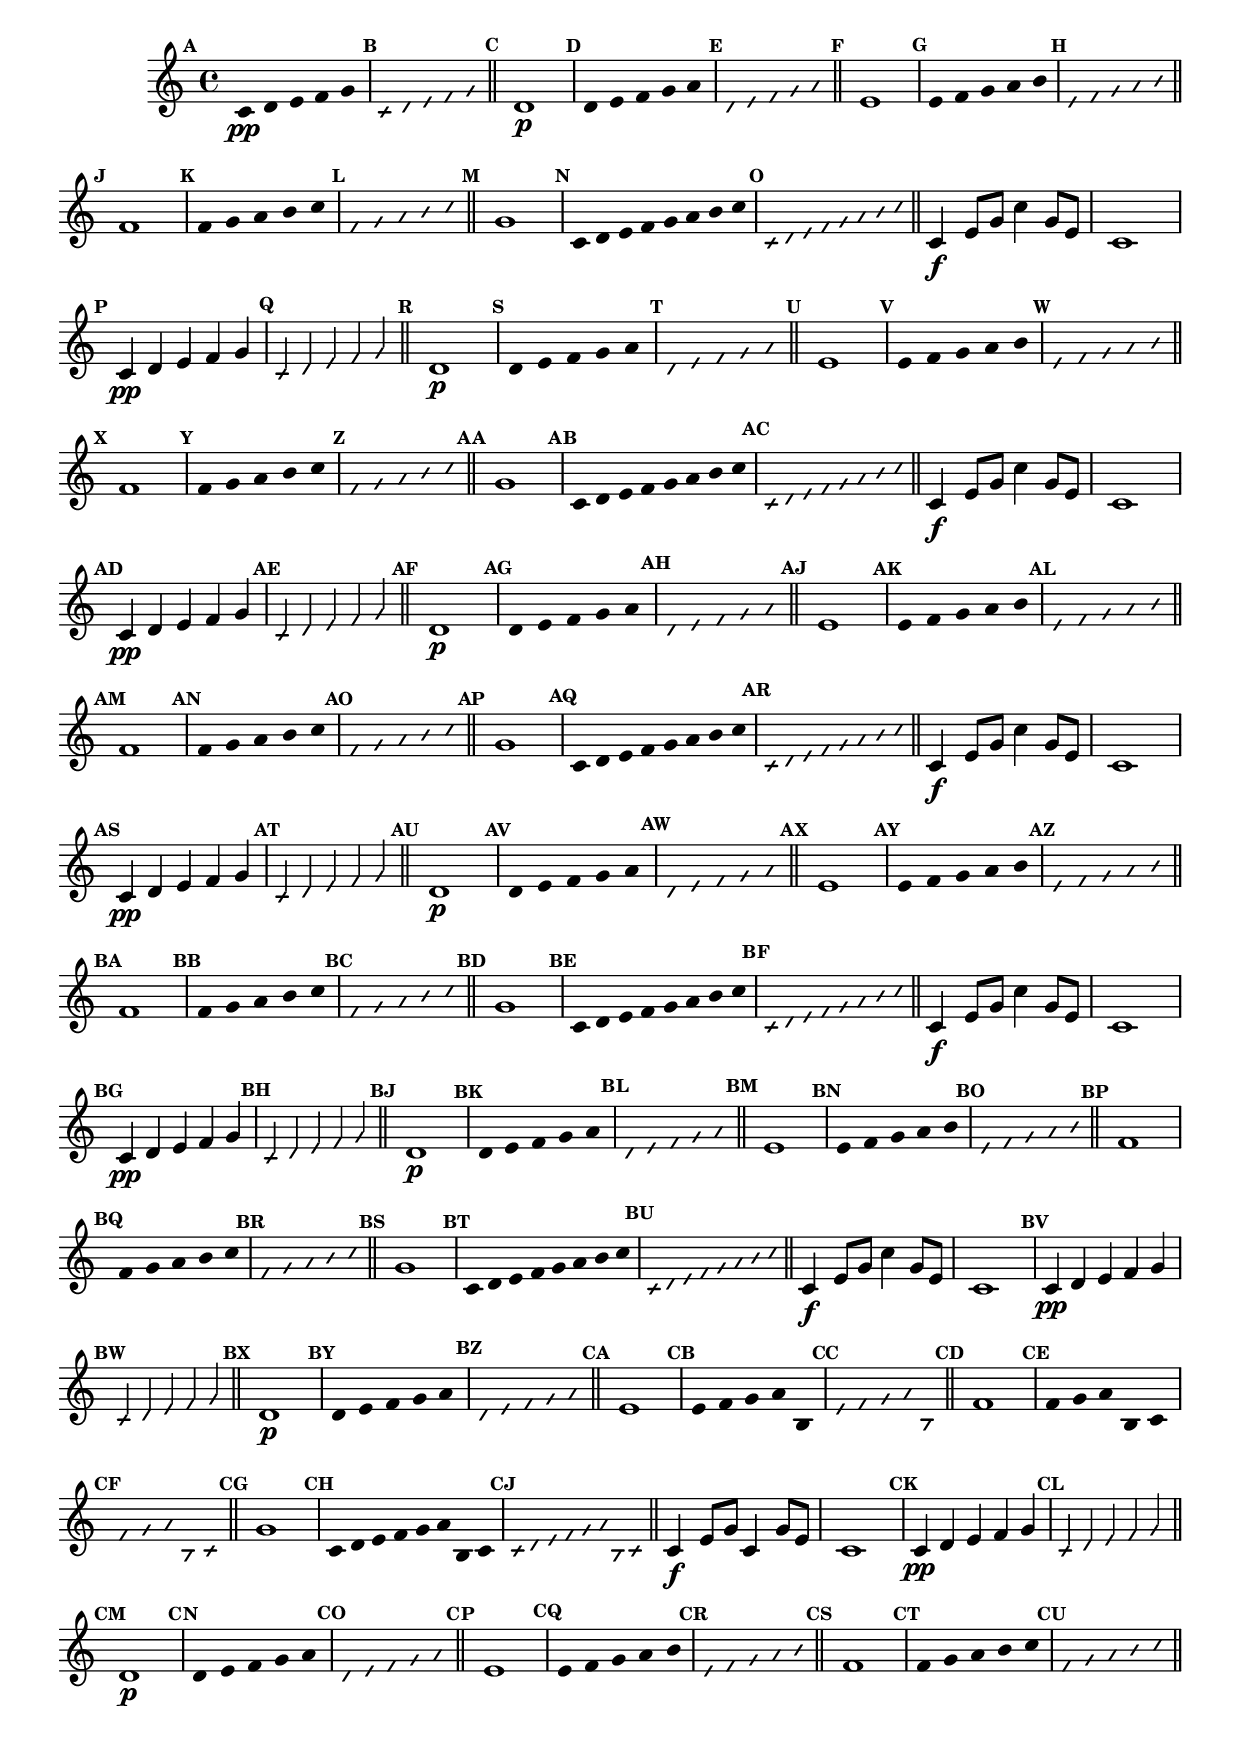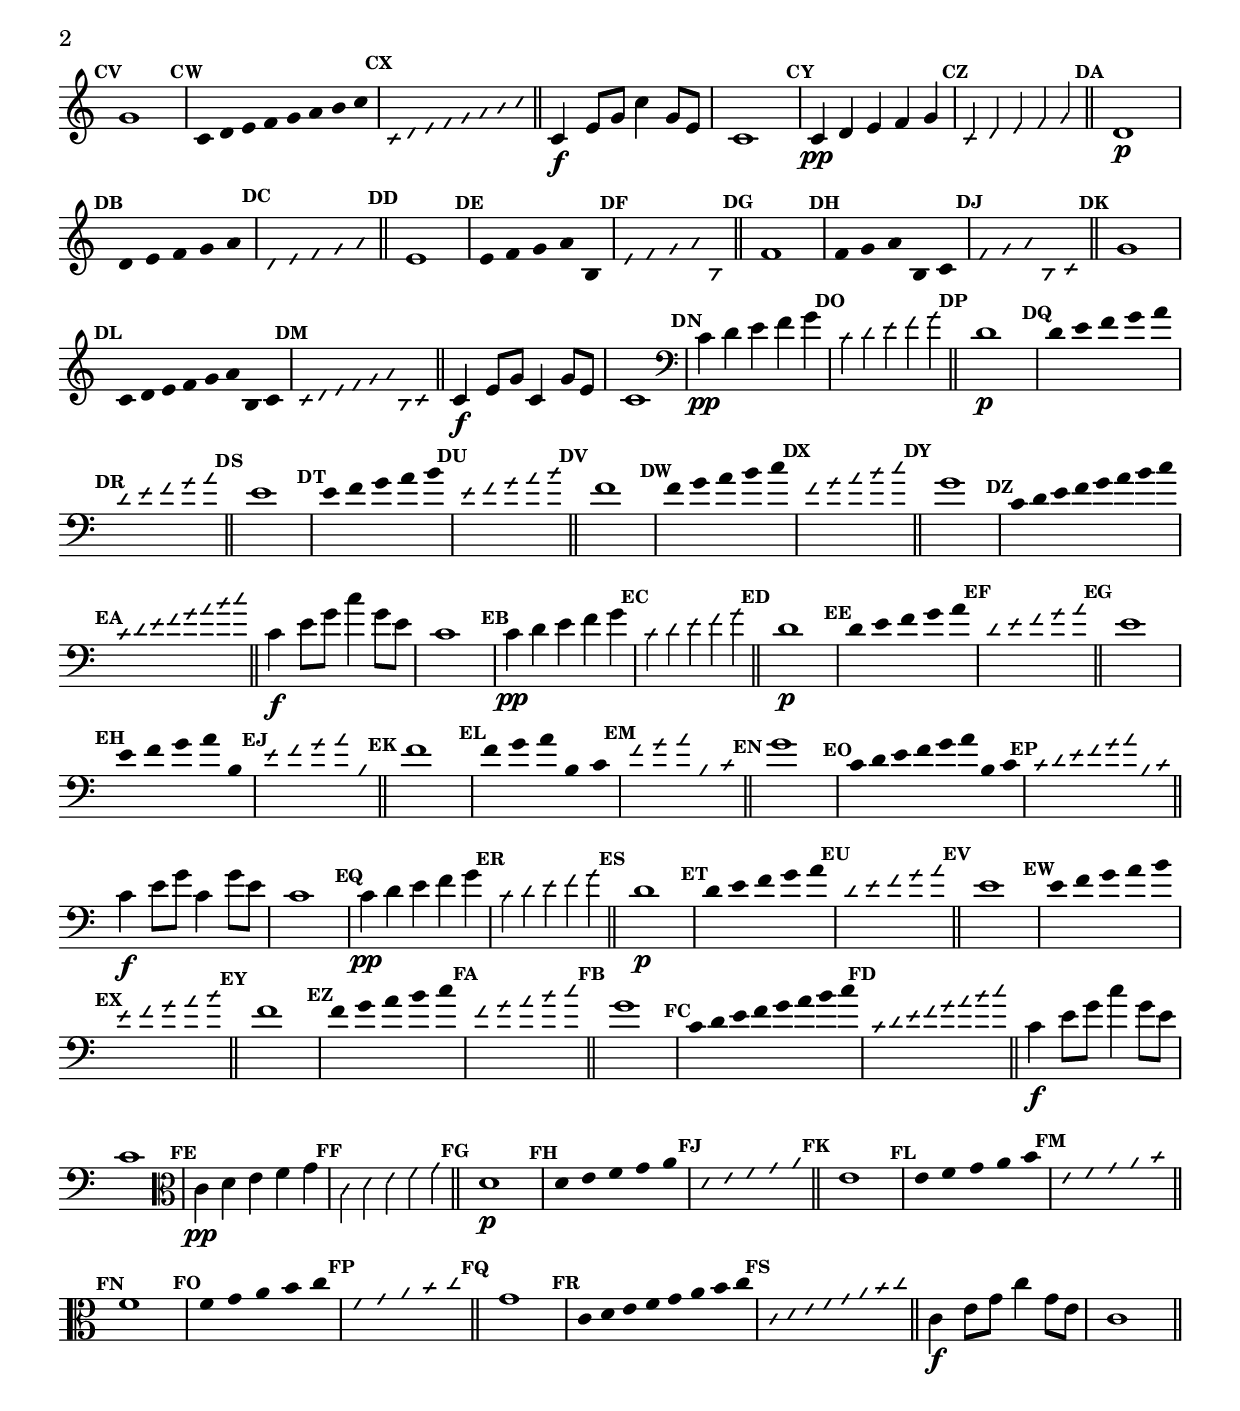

\version "2.16.0"

%\header { texidoc="35 - Aquecendo e Divertindo-se com a escala mixolidia" }

\relative c' {

  \key c \major

  \override Score.BarNumber #'transparent = ##t
  \override Score.RehearsalMark #'font-size = #-2
                                %\override Score.RehearsalMark #'font-family = #'
  \set Score.markFormatter = #format-mark-numbers

  \bar "||"

  \override Stem #'transparent = ##t
  \override Beam #'transparent = ##t
  \override Voice.NoteHead #'stencil = #ly:text-interface::print
  \override Voice.NoteHead #'text = #(make-musicglyph-markup "noteheads.s2")


                                % CLARINETE

  \tag #'cl {

    \mark \default c4*4/5\pp d e f g

    \override NoteHead #'style = #'slash
    \override NoteHead #'font-size = #-6
    \override Voice.NoteHead #'stencil = #ly:text-interface::print
    \override Voice.NoteHead #'text = #(make-musicglyph-markup "noteheads.s2slash")

    \mark \default c,4*4/5 d e f g

    \revert NoteHead #'style
    \revert Stem #'transparent 
    \revert Beam #'transparent
    \revert NoteHead #'font-size
    \revert Voice.NoteHead #'stencil

    \revert Voice.NoteHead #'text
    \bar "||"


    \mark \default d1\p
    \override Stem #'transparent = ##t
    \override Beam #'transparent = ##t
    \override Voice.NoteHead #'stencil = #ly:text-interface::print
    \override Voice.NoteHead #'text = #(make-musicglyph-markup "noteheads.s2")
    \mark \default d4*4/5 e f g a

    \override NoteHead #'style = #'slash
    \override NoteHead #'font-size = #-6
    \override Voice.NoteHead #'stencil = #ly:text-interface::print
    \override Voice.NoteHead #'text = #(make-musicglyph-markup "noteheads.s2slash")
    \mark \default d,4*4/5 e f g a

    \revert NoteHead #'style
    \revert Stem #'transparent 
    \revert Beam #'transparent
    \revert NoteHead #'font-size
    \revert Voice.NoteHead #'stencil

    \revert Voice.NoteHead #'text
    \bar "||"


    \mark \default e1
    \override Stem #'transparent = ##t
    \override Beam #'transparent = ##t
    \override Voice.NoteHead #'stencil = #ly:text-interface::print
    \override Voice.NoteHead #'text = #(make-musicglyph-markup "noteheads.s2")
    \mark \default e4*4/5 f g a b

    \override NoteHead #'style = #'slash
    \override NoteHead #'font-size = #-6
    \override Voice.NoteHead #'stencil = #ly:text-interface::print
    \override Voice.NoteHead #'text = #(make-musicglyph-markup "noteheads.s2slash")
    \mark \default e,4*4/5 f g a b

    \revert NoteHead #'style
    \revert Stem #'transparent 
    \revert Beam #'transparent
    \revert NoteHead #'font-size
    \revert Voice.NoteHead #'stencil

    \revert Voice.NoteHead #'text
    \bar "||"

    \mark \default f1
    \override Stem #'transparent = ##t
    \override Beam #'transparent = ##t
    \override Voice.NoteHead #'stencil = #ly:text-interface::print
    \override Voice.NoteHead #'text = #(make-musicglyph-markup "noteheads.s2")
    \mark \default f4*4/5 g a b c

    \override NoteHead #'style = #'slash
    \override NoteHead #'font-size = #-6
    \override Voice.NoteHead #'stencil = #ly:text-interface::print
    \override Voice.NoteHead #'text = #(make-musicglyph-markup "noteheads.s2slash")
    \mark \default f,4*4/5 g a b c

    \revert NoteHead #'style
    \revert Stem #'transparent 
    \revert Beam #'transparent
    \revert NoteHead #'font-size
    \revert Voice.NoteHead #'stencil

    \revert Voice.NoteHead #'text
    \bar "||"

    \mark \default g1
    \override Stem #'transparent = ##t
    \override Beam #'transparent = ##t
    \override Voice.NoteHead #'stencil = #ly:text-interface::print
    \override Voice.NoteHead #'text = #(make-musicglyph-markup "noteheads.s2")
    \mark \default c,8 d e f g a b c

    \override NoteHead #'style = #'slash
    \override NoteHead #'font-size = #-6
    \override Voice.NoteHead #'stencil = #ly:text-interface::print
    \override Voice.NoteHead #'text = #(make-musicglyph-markup "noteheads.s2slash")
    \mark \default c,8 d e f g a b c
    \revert NoteHead #'style
    \revert Stem #'transparent 
    \revert Beam #'transparent
    \revert NoteHead #'font-size
    \revert Voice.NoteHead #'stencil

    \revert Voice.NoteHead #'text
    \bar "||"

    c,4\f e8 g c4 g8 e c1



  }

                                % FLAUTA

  \tag #'fl {

    \mark \default c4*4/5\pp d e f g

    \override NoteHead #'style = #'slash
    \override NoteHead #'font-size = #-6
    \override Voice.NoteHead #'stencil = #ly:text-interface::print
    \override Voice.NoteHead #'text = #(make-musicglyph-markup "noteheads.s2slash")

    \mark \default c,4*4/5 d e f g

    \revert NoteHead #'style
    \revert Stem #'transparent 
    \revert Beam #'transparent
    \revert NoteHead #'font-size
    \revert Voice.NoteHead #'stencil

    \revert Voice.NoteHead #'text
    \bar "||"


    \mark \default d1\p
    \override Stem #'transparent = ##t
    \override Beam #'transparent = ##t
    \override Voice.NoteHead #'stencil = #ly:text-interface::print
    \override Voice.NoteHead #'text = #(make-musicglyph-markup "noteheads.s2")
    \mark \default d4*4/5 e f g a

    \override NoteHead #'style = #'slash
    \override NoteHead #'font-size = #-6
    \override Voice.NoteHead #'stencil = #ly:text-interface::print
    \override Voice.NoteHead #'text = #(make-musicglyph-markup "noteheads.s2slash")
    \mark \default d,4*4/5 e f g a

    \revert NoteHead #'style
    \revert Stem #'transparent 
    \revert Beam #'transparent
    \revert NoteHead #'font-size
    \revert Voice.NoteHead #'stencil

    \revert Voice.NoteHead #'text
    \bar "||"


    \mark \default e1
    \override Stem #'transparent = ##t
    \override Beam #'transparent = ##t
    \override Voice.NoteHead #'stencil = #ly:text-interface::print
    \override Voice.NoteHead #'text = #(make-musicglyph-markup "noteheads.s2")
    \mark \default e4*4/5 f g a b

    \override NoteHead #'style = #'slash
    \override NoteHead #'font-size = #-6
    \override Voice.NoteHead #'stencil = #ly:text-interface::print
    \override Voice.NoteHead #'text = #(make-musicglyph-markup "noteheads.s2slash")
    \mark \default e,4*4/5 f g a b

    \revert NoteHead #'style
    \revert Stem #'transparent 
    \revert Beam #'transparent
    \revert NoteHead #'font-size
    \revert Voice.NoteHead #'stencil

    \revert Voice.NoteHead #'text
    \bar "||"

    \mark \default f1
    \override Stem #'transparent = ##t
    \override Beam #'transparent = ##t
    \override Voice.NoteHead #'stencil = #ly:text-interface::print
    \override Voice.NoteHead #'text = #(make-musicglyph-markup "noteheads.s2")
    \mark \default f4*4/5 g a b c

    \override NoteHead #'style = #'slash
    \override NoteHead #'font-size = #-6
    \override Voice.NoteHead #'stencil = #ly:text-interface::print
    \override Voice.NoteHead #'text = #(make-musicglyph-markup "noteheads.s2slash")
    \mark \default f,4*4/5 g a b c

    \revert NoteHead #'style
    \revert Stem #'transparent 
    \revert Beam #'transparent
    \revert NoteHead #'font-size
    \revert Voice.NoteHead #'stencil

    \revert Voice.NoteHead #'text
    \bar "||"

    \mark \default g1
    \override Stem #'transparent = ##t
    \override Beam #'transparent = ##t
    \override Voice.NoteHead #'stencil = #ly:text-interface::print
    \override Voice.NoteHead #'text = #(make-musicglyph-markup "noteheads.s2")
    \mark \default c,8 d e f g a b c

    \override NoteHead #'style = #'slash
    \override NoteHead #'font-size = #-6
    \override Voice.NoteHead #'stencil = #ly:text-interface::print
    \override Voice.NoteHead #'text = #(make-musicglyph-markup "noteheads.s2slash")
    \mark \default c,8 d e f g a b c
    \revert NoteHead #'style
    \revert Stem #'transparent 
    \revert Beam #'transparent
    \revert NoteHead #'font-size
    \revert Voice.NoteHead #'stencil

    \revert Voice.NoteHead #'text
    \bar "||"

    c,4\f e8 g c4 g8 e c1



  }

                                % OBOÉ

  \tag #'ob {

    \mark \default c4*4/5\pp d e f g

    \override NoteHead #'style = #'slash
    \override NoteHead #'font-size = #-6
    \override Voice.NoteHead #'stencil = #ly:text-interface::print
    \override Voice.NoteHead #'text = #(make-musicglyph-markup "noteheads.s2slash")

    \mark \default c,4*4/5 d e f g

    \revert NoteHead #'style
    \revert Stem #'transparent 
    \revert Beam #'transparent
    \revert NoteHead #'font-size
    \revert Voice.NoteHead #'stencil

    \revert Voice.NoteHead #'text
    \bar "||"


    \mark \default d1\p
    \override Stem #'transparent = ##t
    \override Beam #'transparent = ##t
    \override Voice.NoteHead #'stencil = #ly:text-interface::print
    \override Voice.NoteHead #'text = #(make-musicglyph-markup "noteheads.s2")
    \mark \default d4*4/5 e f g a

    \override NoteHead #'style = #'slash
    \override NoteHead #'font-size = #-6
    \override Voice.NoteHead #'stencil = #ly:text-interface::print
    \override Voice.NoteHead #'text = #(make-musicglyph-markup "noteheads.s2slash")
    \mark \default d,4*4/5 e f g a

    \revert NoteHead #'style
    \revert Stem #'transparent 
    \revert Beam #'transparent
    \revert NoteHead #'font-size
    \revert Voice.NoteHead #'stencil

    \revert Voice.NoteHead #'text
    \bar "||"


    \mark \default e1
    \override Stem #'transparent = ##t
    \override Beam #'transparent = ##t
    \override Voice.NoteHead #'stencil = #ly:text-interface::print
    \override Voice.NoteHead #'text = #(make-musicglyph-markup "noteheads.s2")
    \mark \default e4*4/5 f g a b

    \override NoteHead #'style = #'slash
    \override NoteHead #'font-size = #-6
    \override Voice.NoteHead #'stencil = #ly:text-interface::print
    \override Voice.NoteHead #'text = #(make-musicglyph-markup "noteheads.s2slash")
    \mark \default e,4*4/5 f g a b

    \revert NoteHead #'style
    \revert Stem #'transparent 
    \revert Beam #'transparent
    \revert NoteHead #'font-size
    \revert Voice.NoteHead #'stencil

    \revert Voice.NoteHead #'text
    \bar "||"

    \mark \default f1
    \override Stem #'transparent = ##t
    \override Beam #'transparent = ##t
    \override Voice.NoteHead #'stencil = #ly:text-interface::print
    \override Voice.NoteHead #'text = #(make-musicglyph-markup "noteheads.s2")
    \mark \default f4*4/5 g a b c

    \override NoteHead #'style = #'slash
    \override NoteHead #'font-size = #-6
    \override Voice.NoteHead #'stencil = #ly:text-interface::print
    \override Voice.NoteHead #'text = #(make-musicglyph-markup "noteheads.s2slash")
    \mark \default f,4*4/5 g a b c

    \revert NoteHead #'style
    \revert Stem #'transparent 
    \revert Beam #'transparent
    \revert NoteHead #'font-size
    \revert Voice.NoteHead #'stencil

    \revert Voice.NoteHead #'text
    \bar "||"

    \mark \default g1
    \override Stem #'transparent = ##t
    \override Beam #'transparent = ##t
    \override Voice.NoteHead #'stencil = #ly:text-interface::print
    \override Voice.NoteHead #'text = #(make-musicglyph-markup "noteheads.s2")
    \mark \default c,8 d e f g a b c

    \override NoteHead #'style = #'slash
    \override NoteHead #'font-size = #-6
    \override Voice.NoteHead #'stencil = #ly:text-interface::print
    \override Voice.NoteHead #'text = #(make-musicglyph-markup "noteheads.s2slash")
    \mark \default c,8 d e f g a b c
    \revert NoteHead #'style
    \revert Stem #'transparent 
    \revert Beam #'transparent
    \revert NoteHead #'font-size
    \revert Voice.NoteHead #'stencil

    \revert Voice.NoteHead #'text
    \bar "||"

    c,4\f e8 g c4 g8 e c1



  }

                                % SAX ALTO

  \tag #'saxa {

    \mark \default c4*4/5\pp d e f g

    \override NoteHead #'style = #'slash
    \override NoteHead #'font-size = #-6
    \override Voice.NoteHead #'stencil = #ly:text-interface::print
    \override Voice.NoteHead #'text = #(make-musicglyph-markup "noteheads.s2slash")

    \mark \default c,4*4/5 d e f g

    \revert NoteHead #'style
    \revert Stem #'transparent 
    \revert Beam #'transparent
    \revert NoteHead #'font-size
    \revert Voice.NoteHead #'stencil

    \revert Voice.NoteHead #'text
    \bar "||"


    \mark \default d1\p
    \override Stem #'transparent = ##t
    \override Beam #'transparent = ##t
    \override Voice.NoteHead #'stencil = #ly:text-interface::print
    \override Voice.NoteHead #'text = #(make-musicglyph-markup "noteheads.s2")
    \mark \default d4*4/5 e f g a

    \override NoteHead #'style = #'slash
    \override NoteHead #'font-size = #-6
    \override Voice.NoteHead #'stencil = #ly:text-interface::print
    \override Voice.NoteHead #'text = #(make-musicglyph-markup "noteheads.s2slash")
    \mark \default d,4*4/5 e f g a

    \revert NoteHead #'style
    \revert Stem #'transparent 
    \revert Beam #'transparent
    \revert NoteHead #'font-size
    \revert Voice.NoteHead #'stencil

    \revert Voice.NoteHead #'text
    \bar "||"


    \mark \default e1
    \override Stem #'transparent = ##t
    \override Beam #'transparent = ##t
    \override Voice.NoteHead #'stencil = #ly:text-interface::print
    \override Voice.NoteHead #'text = #(make-musicglyph-markup "noteheads.s2")
    \mark \default e4*4/5 f g a b

    \override NoteHead #'style = #'slash
    \override NoteHead #'font-size = #-6
    \override Voice.NoteHead #'stencil = #ly:text-interface::print
    \override Voice.NoteHead #'text = #(make-musicglyph-markup "noteheads.s2slash")
    \mark \default e,4*4/5 f g a b

    \revert NoteHead #'style
    \revert Stem #'transparent 
    \revert Beam #'transparent
    \revert NoteHead #'font-size
    \revert Voice.NoteHead #'stencil

    \revert Voice.NoteHead #'text
    \bar "||"

    \mark \default f1
    \override Stem #'transparent = ##t
    \override Beam #'transparent = ##t
    \override Voice.NoteHead #'stencil = #ly:text-interface::print
    \override Voice.NoteHead #'text = #(make-musicglyph-markup "noteheads.s2")
    \mark \default f4*4/5 g a b c

    \override NoteHead #'style = #'slash
    \override NoteHead #'font-size = #-6
    \override Voice.NoteHead #'stencil = #ly:text-interface::print
    \override Voice.NoteHead #'text = #(make-musicglyph-markup "noteheads.s2slash")
    \mark \default f,4*4/5 g a b c

    \revert NoteHead #'style
    \revert Stem #'transparent 
    \revert Beam #'transparent
    \revert NoteHead #'font-size
    \revert Voice.NoteHead #'stencil

    \revert Voice.NoteHead #'text
    \bar "||"

    \mark \default g1
    \override Stem #'transparent = ##t
    \override Beam #'transparent = ##t
    \override Voice.NoteHead #'stencil = #ly:text-interface::print
    \override Voice.NoteHead #'text = #(make-musicglyph-markup "noteheads.s2")
    \mark \default c,8 d e f g a b c

    \override NoteHead #'style = #'slash
    \override NoteHead #'font-size = #-6
    \override Voice.NoteHead #'stencil = #ly:text-interface::print
    \override Voice.NoteHead #'text = #(make-musicglyph-markup "noteheads.s2slash")
    \mark \default c,8 d e f g a b c
    \revert NoteHead #'style
    \revert Stem #'transparent 
    \revert Beam #'transparent
    \revert NoteHead #'font-size
    \revert Voice.NoteHead #'stencil

    \revert Voice.NoteHead #'text
    \bar "||"

    c,4\f e8 g c4 g8 e c1



  }

                                % SAX TENOR

  \tag #'saxt {

    \mark \default c4*4/5\pp d e f g

    \override NoteHead #'style = #'slash
    \override NoteHead #'font-size = #-6
    \override Voice.NoteHead #'stencil = #ly:text-interface::print
    \override Voice.NoteHead #'text = #(make-musicglyph-markup "noteheads.s2slash")

    \mark \default c,4*4/5 d e f g

    \revert NoteHead #'style
    \revert Stem #'transparent 
    \revert Beam #'transparent
    \revert NoteHead #'font-size
    \revert Voice.NoteHead #'stencil

    \revert Voice.NoteHead #'text
    \bar "||"


    \mark \default d1\p
    \override Stem #'transparent = ##t
    \override Beam #'transparent = ##t
    \override Voice.NoteHead #'stencil = #ly:text-interface::print
    \override Voice.NoteHead #'text = #(make-musicglyph-markup "noteheads.s2")
    \mark \default d4*4/5 e f g a

    \override NoteHead #'style = #'slash
    \override NoteHead #'font-size = #-6
    \override Voice.NoteHead #'stencil = #ly:text-interface::print
    \override Voice.NoteHead #'text = #(make-musicglyph-markup "noteheads.s2slash")
    \mark \default d,4*4/5 e f g a

    \revert NoteHead #'style
    \revert Stem #'transparent 
    \revert Beam #'transparent
    \revert NoteHead #'font-size
    \revert Voice.NoteHead #'stencil

    \revert Voice.NoteHead #'text
    \bar "||"


    \mark \default e1
    \override Stem #'transparent = ##t
    \override Beam #'transparent = ##t
    \override Voice.NoteHead #'stencil = #ly:text-interface::print
    \override Voice.NoteHead #'text = #(make-musicglyph-markup "noteheads.s2")
    \mark \default e4*4/5 f g a b

    \override NoteHead #'style = #'slash
    \override NoteHead #'font-size = #-6
    \override Voice.NoteHead #'stencil = #ly:text-interface::print
    \override Voice.NoteHead #'text = #(make-musicglyph-markup "noteheads.s2slash")
    \mark \default e,4*4/5 f g a b

    \revert NoteHead #'style
    \revert Stem #'transparent 
    \revert Beam #'transparent
    \revert NoteHead #'font-size
    \revert Voice.NoteHead #'stencil

    \revert Voice.NoteHead #'text
    \bar "||"

    \mark \default f1
    \override Stem #'transparent = ##t
    \override Beam #'transparent = ##t
    \override Voice.NoteHead #'stencil = #ly:text-interface::print
    \override Voice.NoteHead #'text = #(make-musicglyph-markup "noteheads.s2")
    \mark \default f4*4/5 g a b c

    \override NoteHead #'style = #'slash
    \override NoteHead #'font-size = #-6
    \override Voice.NoteHead #'stencil = #ly:text-interface::print
    \override Voice.NoteHead #'text = #(make-musicglyph-markup "noteheads.s2slash")
    \mark \default f,4*4/5 g a b c

    \revert NoteHead #'style
    \revert Stem #'transparent 
    \revert Beam #'transparent
    \revert NoteHead #'font-size
    \revert Voice.NoteHead #'stencil

    \revert Voice.NoteHead #'text
    \bar "||"

    \mark \default g1
    \override Stem #'transparent = ##t
    \override Beam #'transparent = ##t
    \override Voice.NoteHead #'stencil = #ly:text-interface::print
    \override Voice.NoteHead #'text = #(make-musicglyph-markup "noteheads.s2")
    \mark \default c,8 d e f g a b c

    \override NoteHead #'style = #'slash
    \override NoteHead #'font-size = #-6
    \override Voice.NoteHead #'stencil = #ly:text-interface::print
    \override Voice.NoteHead #'text = #(make-musicglyph-markup "noteheads.s2slash")
    \mark \default c,8 d e f g a b c
    \revert NoteHead #'style
    \revert Stem #'transparent 
    \revert Beam #'transparent
    \revert NoteHead #'font-size
    \revert Voice.NoteHead #'stencil

    \revert Voice.NoteHead #'text
    \bar "||"

    c,4\f e8 g c4 g8 e c1



  }

                                % SAX GENES

  \tag #'saxg {

    \mark \default c4*4/5\pp d e f g

    \override NoteHead #'style = #'slash
    \override NoteHead #'font-size = #-6
    \override Voice.NoteHead #'stencil = #ly:text-interface::print
    \override Voice.NoteHead #'text = #(make-musicglyph-markup "noteheads.s2slash")

    \mark \default c,4*4/5 d e f g

    \revert NoteHead #'style
    \revert Stem #'transparent 
    \revert Beam #'transparent
    \revert NoteHead #'font-size
    \revert Voice.NoteHead #'stencil

    \revert Voice.NoteHead #'text
    \bar "||"


    \mark \default d1\p
    \override Stem #'transparent = ##t
    \override Beam #'transparent = ##t
    \override Voice.NoteHead #'stencil = #ly:text-interface::print
    \override Voice.NoteHead #'text = #(make-musicglyph-markup "noteheads.s2")
    \mark \default d4*4/5 e f g a

    \override NoteHead #'style = #'slash
    \override NoteHead #'font-size = #-6
    \override Voice.NoteHead #'stencil = #ly:text-interface::print
    \override Voice.NoteHead #'text = #(make-musicglyph-markup "noteheads.s2slash")
    \mark \default d,4*4/5 e f g a

    \revert NoteHead #'style
    \revert Stem #'transparent 
    \revert Beam #'transparent
    \revert NoteHead #'font-size
    \revert Voice.NoteHead #'stencil

    \revert Voice.NoteHead #'text
    \bar "||"


    \mark \default e1
    \override Stem #'transparent = ##t
    \override Beam #'transparent = ##t
    \override Voice.NoteHead #'stencil = #ly:text-interface::print
    \override Voice.NoteHead #'text = #(make-musicglyph-markup "noteheads.s2")
    \mark \default e4*4/5 f g a b,

    \override NoteHead #'style = #'slash
    \override NoteHead #'font-size = #-6
    \override Voice.NoteHead #'stencil = #ly:text-interface::print
    \override Voice.NoteHead #'text = #(make-musicglyph-markup "noteheads.s2slash")
    \mark \default e4*4/5 f g a b,

    \revert NoteHead #'style
    \revert Stem #'transparent 
    \revert Beam #'transparent
    \revert NoteHead #'font-size
    \revert Voice.NoteHead #'stencil

    \revert Voice.NoteHead #'text
    \bar "||"

    \mark \default f'1
    \override Stem #'transparent = ##t
    \override Beam #'transparent = ##t
    \override Voice.NoteHead #'stencil = #ly:text-interface::print
    \override Voice.NoteHead #'text = #(make-musicglyph-markup "noteheads.s2")
    \mark \default f4*4/5 g a b, c

    \override NoteHead #'style = #'slash
    \override NoteHead #'font-size = #-6
    \override Voice.NoteHead #'stencil = #ly:text-interface::print
    \override Voice.NoteHead #'text = #(make-musicglyph-markup "noteheads.s2slash")
    \mark \default f4*4/5 g a b, c

    \revert NoteHead #'style
    \revert Stem #'transparent 
    \revert Beam #'transparent
    \revert NoteHead #'font-size
    \revert Voice.NoteHead #'stencil

    \revert Voice.NoteHead #'text
    \bar "||"

    \mark \default g'1
    \override Stem #'transparent = ##t
    \override Beam #'transparent = ##t
    \override Voice.NoteHead #'stencil = #ly:text-interface::print
    \override Voice.NoteHead #'text = #(make-musicglyph-markup "noteheads.s2")
    \mark \default c,8 d e f g a b, c

    \override NoteHead #'style = #'slash
    \override NoteHead #'font-size = #-6
    \override Voice.NoteHead #'stencil = #ly:text-interface::print
    \override Voice.NoteHead #'text = #(make-musicglyph-markup "noteheads.s2slash")
    \mark \default c8 d e f g a b, c
    \revert NoteHead #'style
    \revert Stem #'transparent 
    \revert Beam #'transparent
    \revert NoteHead #'font-size
    \revert Voice.NoteHead #'stencil

    \revert Voice.NoteHead #'text
    \bar "||"

    c4\f e8 g c,4 g'8 e c1



  }

                                % TROMPETE

  \tag #'tpt {

    \mark \default c4*4/5\pp d e f g

    \override NoteHead #'style = #'slash
    \override NoteHead #'font-size = #-6
    \override Voice.NoteHead #'stencil = #ly:text-interface::print
    \override Voice.NoteHead #'text = #(make-musicglyph-markup "noteheads.s2slash")

    \mark \default c,4*4/5 d e f g

    \revert NoteHead #'style
    \revert Stem #'transparent 
    \revert Beam #'transparent
    \revert NoteHead #'font-size
    \revert Voice.NoteHead #'stencil

    \revert Voice.NoteHead #'text
    \bar "||"


    \mark \default d1\p
    \override Stem #'transparent = ##t
    \override Beam #'transparent = ##t
    \override Voice.NoteHead #'stencil = #ly:text-interface::print
    \override Voice.NoteHead #'text = #(make-musicglyph-markup "noteheads.s2")
    \mark \default d4*4/5 e f g a

    \override NoteHead #'style = #'slash
    \override NoteHead #'font-size = #-6
    \override Voice.NoteHead #'stencil = #ly:text-interface::print
    \override Voice.NoteHead #'text = #(make-musicglyph-markup "noteheads.s2slash")
    \mark \default d,4*4/5 e f g a

    \revert NoteHead #'style
    \revert Stem #'transparent 
    \revert Beam #'transparent
    \revert NoteHead #'font-size
    \revert Voice.NoteHead #'stencil

    \revert Voice.NoteHead #'text
    \bar "||"


    \mark \default e1
    \override Stem #'transparent = ##t
    \override Beam #'transparent = ##t
    \override Voice.NoteHead #'stencil = #ly:text-interface::print
    \override Voice.NoteHead #'text = #(make-musicglyph-markup "noteheads.s2")
    \mark \default e4*4/5 f g a b

    \override NoteHead #'style = #'slash
    \override NoteHead #'font-size = #-6
    \override Voice.NoteHead #'stencil = #ly:text-interface::print
    \override Voice.NoteHead #'text = #(make-musicglyph-markup "noteheads.s2slash")
    \mark \default e,4*4/5 f g a b

    \revert NoteHead #'style
    \revert Stem #'transparent 
    \revert Beam #'transparent
    \revert NoteHead #'font-size
    \revert Voice.NoteHead #'stencil

    \revert Voice.NoteHead #'text
    \bar "||"

    \mark \default f1
    \override Stem #'transparent = ##t
    \override Beam #'transparent = ##t
    \override Voice.NoteHead #'stencil = #ly:text-interface::print
    \override Voice.NoteHead #'text = #(make-musicglyph-markup "noteheads.s2")
    \mark \default f4*4/5 g a b c

    \override NoteHead #'style = #'slash
    \override NoteHead #'font-size = #-6
    \override Voice.NoteHead #'stencil = #ly:text-interface::print
    \override Voice.NoteHead #'text = #(make-musicglyph-markup "noteheads.s2slash")
    \mark \default f,4*4/5 g a b c

    \revert NoteHead #'style
    \revert Stem #'transparent 
    \revert Beam #'transparent
    \revert NoteHead #'font-size
    \revert Voice.NoteHead #'stencil

    \revert Voice.NoteHead #'text
    \bar "||"

    \mark \default g1
    \override Stem #'transparent = ##t
    \override Beam #'transparent = ##t
    \override Voice.NoteHead #'stencil = #ly:text-interface::print
    \override Voice.NoteHead #'text = #(make-musicglyph-markup "noteheads.s2")
    \mark \default c,8 d e f g a b c

    \override NoteHead #'style = #'slash
    \override NoteHead #'font-size = #-6
    \override Voice.NoteHead #'stencil = #ly:text-interface::print
    \override Voice.NoteHead #'text = #(make-musicglyph-markup "noteheads.s2slash")
    \mark \default c,8 d e f g a b c
    \revert NoteHead #'style
    \revert Stem #'transparent 
    \revert Beam #'transparent
    \revert NoteHead #'font-size
    \revert Voice.NoteHead #'stencil

    \revert Voice.NoteHead #'text
    \bar "||"

    c,4\f e8 g c4 g8 e c1



  }

                                % TROMPA

  \tag #'tpa {

    \mark \default c4*4/5\pp d e f g

    \override NoteHead #'style = #'slash
    \override NoteHead #'font-size = #-6
    \override Voice.NoteHead #'stencil = #ly:text-interface::print
    \override Voice.NoteHead #'text = #(make-musicglyph-markup "noteheads.s2slash")

    \mark \default c,4*4/5 d e f g

    \revert NoteHead #'style
    \revert Stem #'transparent 
    \revert Beam #'transparent
    \revert NoteHead #'font-size
    \revert Voice.NoteHead #'stencil

    \revert Voice.NoteHead #'text
    \bar "||"


    \mark \default d1\p
    \override Stem #'transparent = ##t
    \override Beam #'transparent = ##t
    \override Voice.NoteHead #'stencil = #ly:text-interface::print
    \override Voice.NoteHead #'text = #(make-musicglyph-markup "noteheads.s2")
    \mark \default d4*4/5 e f g a

    \override NoteHead #'style = #'slash
    \override NoteHead #'font-size = #-6
    \override Voice.NoteHead #'stencil = #ly:text-interface::print
    \override Voice.NoteHead #'text = #(make-musicglyph-markup "noteheads.s2slash")
    \mark \default d,4*4/5 e f g a

    \revert NoteHead #'style
    \revert Stem #'transparent 
    \revert Beam #'transparent
    \revert NoteHead #'font-size
    \revert Voice.NoteHead #'stencil

    \revert Voice.NoteHead #'text
    \bar "||"


    \mark \default e1
    \override Stem #'transparent = ##t
    \override Beam #'transparent = ##t
    \override Voice.NoteHead #'stencil = #ly:text-interface::print
    \override Voice.NoteHead #'text = #(make-musicglyph-markup "noteheads.s2")
    \mark \default e4*4/5 f g a b,

    \override NoteHead #'style = #'slash
    \override NoteHead #'font-size = #-6
    \override Voice.NoteHead #'stencil = #ly:text-interface::print
    \override Voice.NoteHead #'text = #(make-musicglyph-markup "noteheads.s2slash")
    \mark \default e4*4/5 f g a b,

    \revert NoteHead #'style
    \revert Stem #'transparent 
    \revert Beam #'transparent
    \revert NoteHead #'font-size
    \revert Voice.NoteHead #'stencil

    \revert Voice.NoteHead #'text
    \bar "||"

    \mark \default f'1
    \override Stem #'transparent = ##t
    \override Beam #'transparent = ##t
    \override Voice.NoteHead #'stencil = #ly:text-interface::print
    \override Voice.NoteHead #'text = #(make-musicglyph-markup "noteheads.s2")
    \mark \default f4*4/5 g a b, c

    \override NoteHead #'style = #'slash
    \override NoteHead #'font-size = #-6
    \override Voice.NoteHead #'stencil = #ly:text-interface::print
    \override Voice.NoteHead #'text = #(make-musicglyph-markup "noteheads.s2slash")
    \mark \default f4*4/5 g a b, c

    \revert NoteHead #'style
    \revert Stem #'transparent 
    \revert Beam #'transparent
    \revert NoteHead #'font-size
    \revert Voice.NoteHead #'stencil

    \revert Voice.NoteHead #'text
    \bar "||"

    \mark \default g'1
    \override Stem #'transparent = ##t
    \override Beam #'transparent = ##t
    \override Voice.NoteHead #'stencil = #ly:text-interface::print
    \override Voice.NoteHead #'text = #(make-musicglyph-markup "noteheads.s2")
    \mark \default c,8 d e f g a b, c

    \override NoteHead #'style = #'slash
    \override NoteHead #'font-size = #-6
    \override Voice.NoteHead #'stencil = #ly:text-interface::print
    \override Voice.NoteHead #'text = #(make-musicglyph-markup "noteheads.s2slash")
    \mark \default c8 d e f g a b, c
    \revert NoteHead #'style
    \revert Stem #'transparent 
    \revert Beam #'transparent
    \revert NoteHead #'font-size
    \revert Voice.NoteHead #'stencil

    \revert Voice.NoteHead #'text
    \bar "||"

    c4\f e8 g c,4 g'8 e c1



  }


                                % TROMBONE

  \tag #'tbn {
    \clef bass

    \mark \default c4*4/5\pp d e f g

    \override NoteHead #'style = #'slash
    \override NoteHead #'font-size = #-6
    \override Voice.NoteHead #'stencil = #ly:text-interface::print
    \override Voice.NoteHead #'text = #(make-musicglyph-markup "noteheads.s2slash")

    \mark \default c,4*4/5 d e f g

    \revert NoteHead #'style
    \revert Stem #'transparent 
    \revert Beam #'transparent
    \revert NoteHead #'font-size
    \revert Voice.NoteHead #'stencil

    \revert Voice.NoteHead #'text
    \bar "||"


    \mark \default d1\p
    \override Stem #'transparent = ##t
    \override Beam #'transparent = ##t
    \override Voice.NoteHead #'stencil = #ly:text-interface::print
    \override Voice.NoteHead #'text = #(make-musicglyph-markup "noteheads.s2")
    \mark \default d4*4/5 e f g a

    \override NoteHead #'style = #'slash
    \override NoteHead #'font-size = #-6
    \override Voice.NoteHead #'stencil = #ly:text-interface::print
    \override Voice.NoteHead #'text = #(make-musicglyph-markup "noteheads.s2slash")
    \mark \default d,4*4/5 e f g a

    \revert NoteHead #'style
    \revert Stem #'transparent 
    \revert Beam #'transparent
    \revert NoteHead #'font-size
    \revert Voice.NoteHead #'stencil

    \revert Voice.NoteHead #'text
    \bar "||"


    \mark \default e1
    \override Stem #'transparent = ##t
    \override Beam #'transparent = ##t
    \override Voice.NoteHead #'stencil = #ly:text-interface::print
    \override Voice.NoteHead #'text = #(make-musicglyph-markup "noteheads.s2")
    \mark \default e4*4/5 f g a b

    \override NoteHead #'style = #'slash
    \override NoteHead #'font-size = #-6
    \override Voice.NoteHead #'stencil = #ly:text-interface::print
    \override Voice.NoteHead #'text = #(make-musicglyph-markup "noteheads.s2slash")
    \mark \default e,4*4/5 f g a b

    \revert NoteHead #'style
    \revert Stem #'transparent 
    \revert Beam #'transparent
    \revert NoteHead #'font-size
    \revert Voice.NoteHead #'stencil

    \revert Voice.NoteHead #'text
    \bar "||"

    \mark \default f1
    \override Stem #'transparent = ##t
    \override Beam #'transparent = ##t
    \override Voice.NoteHead #'stencil = #ly:text-interface::print
    \override Voice.NoteHead #'text = #(make-musicglyph-markup "noteheads.s2")
    \mark \default f4*4/5 g a b c

    \override NoteHead #'style = #'slash
    \override NoteHead #'font-size = #-6
    \override Voice.NoteHead #'stencil = #ly:text-interface::print
    \override Voice.NoteHead #'text = #(make-musicglyph-markup "noteheads.s2slash")
    \mark \default f,4*4/5 g a b c

    \revert NoteHead #'style
    \revert Stem #'transparent 
    \revert Beam #'transparent
    \revert NoteHead #'font-size
    \revert Voice.NoteHead #'stencil

    \revert Voice.NoteHead #'text
    \bar "||"

    \mark \default g1
    \override Stem #'transparent = ##t
    \override Beam #'transparent = ##t
    \override Voice.NoteHead #'stencil = #ly:text-interface::print
    \override Voice.NoteHead #'text = #(make-musicglyph-markup "noteheads.s2")
    \mark \default c,8 d e f g a b c

    \override NoteHead #'style = #'slash
    \override NoteHead #'font-size = #-6
    \override Voice.NoteHead #'stencil = #ly:text-interface::print
    \override Voice.NoteHead #'text = #(make-musicglyph-markup "noteheads.s2slash")
    \mark \default c,8 d e f g a b c
    \revert NoteHead #'style
    \revert Stem #'transparent 
    \revert Beam #'transparent
    \revert NoteHead #'font-size
    \revert Voice.NoteHead #'stencil

    \revert Voice.NoteHead #'text
    \bar "||"

    c,4\f e8 g c4 g8 e c1



  }

                                % TUBA MIB

  \tag #'tbamib {
    \clef bass

    \mark \default c4*4/5\pp d e f g

    \override NoteHead #'style = #'slash
    \override NoteHead #'font-size = #-6
    \override Voice.NoteHead #'stencil = #ly:text-interface::print
    \override Voice.NoteHead #'text = #(make-musicglyph-markup "noteheads.s2slash")

    \mark \default c,4*4/5 d e f g

    \revert NoteHead #'style
    \revert Stem #'transparent 
    \revert Beam #'transparent
    \revert NoteHead #'font-size
    \revert Voice.NoteHead #'stencil

    \revert Voice.NoteHead #'text
    \bar "||"


    \mark \default d1\p
    \override Stem #'transparent = ##t
    \override Beam #'transparent = ##t
    \override Voice.NoteHead #'stencil = #ly:text-interface::print
    \override Voice.NoteHead #'text = #(make-musicglyph-markup "noteheads.s2")
    \mark \default d4*4/5 e f g a

    \override NoteHead #'style = #'slash
    \override NoteHead #'font-size = #-6
    \override Voice.NoteHead #'stencil = #ly:text-interface::print
    \override Voice.NoteHead #'text = #(make-musicglyph-markup "noteheads.s2slash")
    \mark \default d,4*4/5 e f g a

    \revert NoteHead #'style
    \revert Stem #'transparent 
    \revert Beam #'transparent
    \revert NoteHead #'font-size
    \revert Voice.NoteHead #'stencil

    \revert Voice.NoteHead #'text
    \bar "||"


    \mark \default e1
    \override Stem #'transparent = ##t
    \override Beam #'transparent = ##t
    \override Voice.NoteHead #'stencil = #ly:text-interface::print
    \override Voice.NoteHead #'text = #(make-musicglyph-markup "noteheads.s2")
    \mark \default e4*4/5 f g a b,

    \override NoteHead #'style = #'slash
    \override NoteHead #'font-size = #-6
    \override Voice.NoteHead #'stencil = #ly:text-interface::print
    \override Voice.NoteHead #'text = #(make-musicglyph-markup "noteheads.s2slash")
    \mark \default e4*4/5 f g a b,

    \revert NoteHead #'style
    \revert Stem #'transparent 
    \revert Beam #'transparent
    \revert NoteHead #'font-size
    \revert Voice.NoteHead #'stencil

    \revert Voice.NoteHead #'text
    \bar "||"

    \mark \default f'1
    \override Stem #'transparent = ##t
    \override Beam #'transparent = ##t
    \override Voice.NoteHead #'stencil = #ly:text-interface::print
    \override Voice.NoteHead #'text = #(make-musicglyph-markup "noteheads.s2")
    \mark \default f4*4/5 g a b, c

    \override NoteHead #'style = #'slash
    \override NoteHead #'font-size = #-6
    \override Voice.NoteHead #'stencil = #ly:text-interface::print
    \override Voice.NoteHead #'text = #(make-musicglyph-markup "noteheads.s2slash")
    \mark \default f4*4/5 g a b, c

    \revert NoteHead #'style
    \revert Stem #'transparent 
    \revert Beam #'transparent
    \revert NoteHead #'font-size
    \revert Voice.NoteHead #'stencil

    \revert Voice.NoteHead #'text
    \bar "||"

    \mark \default g'1
    \override Stem #'transparent = ##t
    \override Beam #'transparent = ##t
    \override Voice.NoteHead #'stencil = #ly:text-interface::print
    \override Voice.NoteHead #'text = #(make-musicglyph-markup "noteheads.s2")
    \mark \default c,8 d e f g a b, c

    \override NoteHead #'style = #'slash
    \override NoteHead #'font-size = #-6
    \override Voice.NoteHead #'stencil = #ly:text-interface::print
    \override Voice.NoteHead #'text = #(make-musicglyph-markup "noteheads.s2slash")
    \mark \default c8 d e f g a b, c
    \revert NoteHead #'style
    \revert Stem #'transparent 
    \revert Beam #'transparent
    \revert NoteHead #'font-size
    \revert Voice.NoteHead #'stencil

    \revert Voice.NoteHead #'text
    \bar "||"

    c4\f e8 g c,4 g'8 e c1



  }

                                % TUBA SIB

  \tag #'tbasib {
    \clef bass

    \mark \default c4*4/5\pp d e f g

    \override NoteHead #'style = #'slash
    \override NoteHead #'font-size = #-6
    \override Voice.NoteHead #'stencil = #ly:text-interface::print
    \override Voice.NoteHead #'text = #(make-musicglyph-markup "noteheads.s2slash")

    \mark \default c,4*4/5 d e f g

    \revert NoteHead #'style
    \revert Stem #'transparent 
    \revert Beam #'transparent
    \revert NoteHead #'font-size
    \revert Voice.NoteHead #'stencil

    \revert Voice.NoteHead #'text
    \bar "||"


    \mark \default d1\p
    \override Stem #'transparent = ##t
    \override Beam #'transparent = ##t
    \override Voice.NoteHead #'stencil = #ly:text-interface::print
    \override Voice.NoteHead #'text = #(make-musicglyph-markup "noteheads.s2")
    \mark \default d4*4/5 e f g a

    \override NoteHead #'style = #'slash
    \override NoteHead #'font-size = #-6
    \override Voice.NoteHead #'stencil = #ly:text-interface::print
    \override Voice.NoteHead #'text = #(make-musicglyph-markup "noteheads.s2slash")
    \mark \default d,4*4/5 e f g a

    \revert NoteHead #'style
    \revert Stem #'transparent 
    \revert Beam #'transparent
    \revert NoteHead #'font-size
    \revert Voice.NoteHead #'stencil

    \revert Voice.NoteHead #'text
    \bar "||"


    \mark \default e1
    \override Stem #'transparent = ##t
    \override Beam #'transparent = ##t
    \override Voice.NoteHead #'stencil = #ly:text-interface::print
    \override Voice.NoteHead #'text = #(make-musicglyph-markup "noteheads.s2")
    \mark \default e4*4/5 f g a b

    \override NoteHead #'style = #'slash
    \override NoteHead #'font-size = #-6
    \override Voice.NoteHead #'stencil = #ly:text-interface::print
    \override Voice.NoteHead #'text = #(make-musicglyph-markup "noteheads.s2slash")
    \mark \default e,4*4/5 f g a b

    \revert NoteHead #'style
    \revert Stem #'transparent 
    \revert Beam #'transparent
    \revert NoteHead #'font-size
    \revert Voice.NoteHead #'stencil

    \revert Voice.NoteHead #'text
    \bar "||"

    \mark \default f1
    \override Stem #'transparent = ##t
    \override Beam #'transparent = ##t
    \override Voice.NoteHead #'stencil = #ly:text-interface::print
    \override Voice.NoteHead #'text = #(make-musicglyph-markup "noteheads.s2")
    \mark \default f4*4/5 g a b c

    \override NoteHead #'style = #'slash
    \override NoteHead #'font-size = #-6
    \override Voice.NoteHead #'stencil = #ly:text-interface::print
    \override Voice.NoteHead #'text = #(make-musicglyph-markup "noteheads.s2slash")
    \mark \default f,4*4/5 g a b c

    \revert NoteHead #'style
    \revert Stem #'transparent 
    \revert Beam #'transparent
    \revert NoteHead #'font-size
    \revert Voice.NoteHead #'stencil

    \revert Voice.NoteHead #'text
    \bar "||"

    \mark \default g1
    \override Stem #'transparent = ##t
    \override Beam #'transparent = ##t
    \override Voice.NoteHead #'stencil = #ly:text-interface::print
    \override Voice.NoteHead #'text = #(make-musicglyph-markup "noteheads.s2")
    \mark \default c,8 d e f g a b c

    \override NoteHead #'style = #'slash
    \override NoteHead #'font-size = #-6
    \override Voice.NoteHead #'stencil = #ly:text-interface::print
    \override Voice.NoteHead #'text = #(make-musicglyph-markup "noteheads.s2slash")
    \mark \default c,8 d e f g a b c
    \revert NoteHead #'style
    \revert Stem #'transparent 
    \revert Beam #'transparent
    \revert NoteHead #'font-size
    \revert Voice.NoteHead #'stencil

    \revert Voice.NoteHead #'text
    \bar "||"

    c,4\f e8 g c4 g8 e c1



  }


                                % VIOLA

  \tag #'vla {
    \clef alto
    \mark \default c4*4/5\pp d e f g

    \override NoteHead #'style = #'slash
    \override NoteHead #'font-size = #-6
    \override Voice.NoteHead #'stencil = #ly:text-interface::print
    \override Voice.NoteHead #'text = #(make-musicglyph-markup "noteheads.s2slash")

    \mark \default c,4*4/5 d e f g

    \revert NoteHead #'style
    \revert Stem #'transparent 
    \revert Beam #'transparent
    \revert NoteHead #'font-size
    \revert Voice.NoteHead #'stencil

    \revert Voice.NoteHead #'text
    \bar "||"


    \mark \default d1\p
    \override Stem #'transparent = ##t
    \override Beam #'transparent = ##t
    \override Voice.NoteHead #'stencil = #ly:text-interface::print
    \override Voice.NoteHead #'text = #(make-musicglyph-markup "noteheads.s2")
    \mark \default d4*4/5 e f g a

    \override NoteHead #'style = #'slash
    \override NoteHead #'font-size = #-6
    \override Voice.NoteHead #'stencil = #ly:text-interface::print
    \override Voice.NoteHead #'text = #(make-musicglyph-markup "noteheads.s2slash")
    \mark \default d,4*4/5 e f g a

    \revert NoteHead #'style
    \revert Stem #'transparent 
    \revert Beam #'transparent
    \revert NoteHead #'font-size
    \revert Voice.NoteHead #'stencil

    \revert Voice.NoteHead #'text
    \bar "||"


    \mark \default e1
    \override Stem #'transparent = ##t
    \override Beam #'transparent = ##t
    \override Voice.NoteHead #'stencil = #ly:text-interface::print
    \override Voice.NoteHead #'text = #(make-musicglyph-markup "noteheads.s2")
    \mark \default e4*4/5 f g a b

    \override NoteHead #'style = #'slash
    \override NoteHead #'font-size = #-6
    \override Voice.NoteHead #'stencil = #ly:text-interface::print
    \override Voice.NoteHead #'text = #(make-musicglyph-markup "noteheads.s2slash")
    \mark \default e,4*4/5 f g a b

    \revert NoteHead #'style
    \revert Stem #'transparent 
    \revert Beam #'transparent
    \revert NoteHead #'font-size
    \revert Voice.NoteHead #'stencil

    \revert Voice.NoteHead #'text
    \bar "||"

    \mark \default f1
    \override Stem #'transparent = ##t
    \override Beam #'transparent = ##t
    \override Voice.NoteHead #'stencil = #ly:text-interface::print
    \override Voice.NoteHead #'text = #(make-musicglyph-markup "noteheads.s2")
    \mark \default f4*4/5 g a b c

    \override NoteHead #'style = #'slash
    \override NoteHead #'font-size = #-6
    \override Voice.NoteHead #'stencil = #ly:text-interface::print
    \override Voice.NoteHead #'text = #(make-musicglyph-markup "noteheads.s2slash")
    \mark \default f,4*4/5 g a b c

    \revert NoteHead #'style
    \revert Stem #'transparent 
    \revert Beam #'transparent
    \revert NoteHead #'font-size
    \revert Voice.NoteHead #'stencil

    \revert Voice.NoteHead #'text
    \bar "||"

    \mark \default g1
    \override Stem #'transparent = ##t
    \override Beam #'transparent = ##t
    \override Voice.NoteHead #'stencil = #ly:text-interface::print
    \override Voice.NoteHead #'text = #(make-musicglyph-markup "noteheads.s2")
    \mark \default c,8 d e f g a b c

    \override NoteHead #'style = #'slash
    \override NoteHead #'font-size = #-6
    \override Voice.NoteHead #'stencil = #ly:text-interface::print
    \override Voice.NoteHead #'text = #(make-musicglyph-markup "noteheads.s2slash")
    \mark \default c,8 d e f g a b c
    \revert NoteHead #'style
    \revert Stem #'transparent 
    \revert Beam #'transparent
    \revert NoteHead #'font-size
    \revert Voice.NoteHead #'stencil

    \revert Voice.NoteHead #'text
    \bar "||"

    c,4\f e8 g c4 g8 e c1



  }


                                % FINAL


  \bar "||"
  
}

                                %\header {  piece = \markup { \bold Parte \bold 1}    }  
